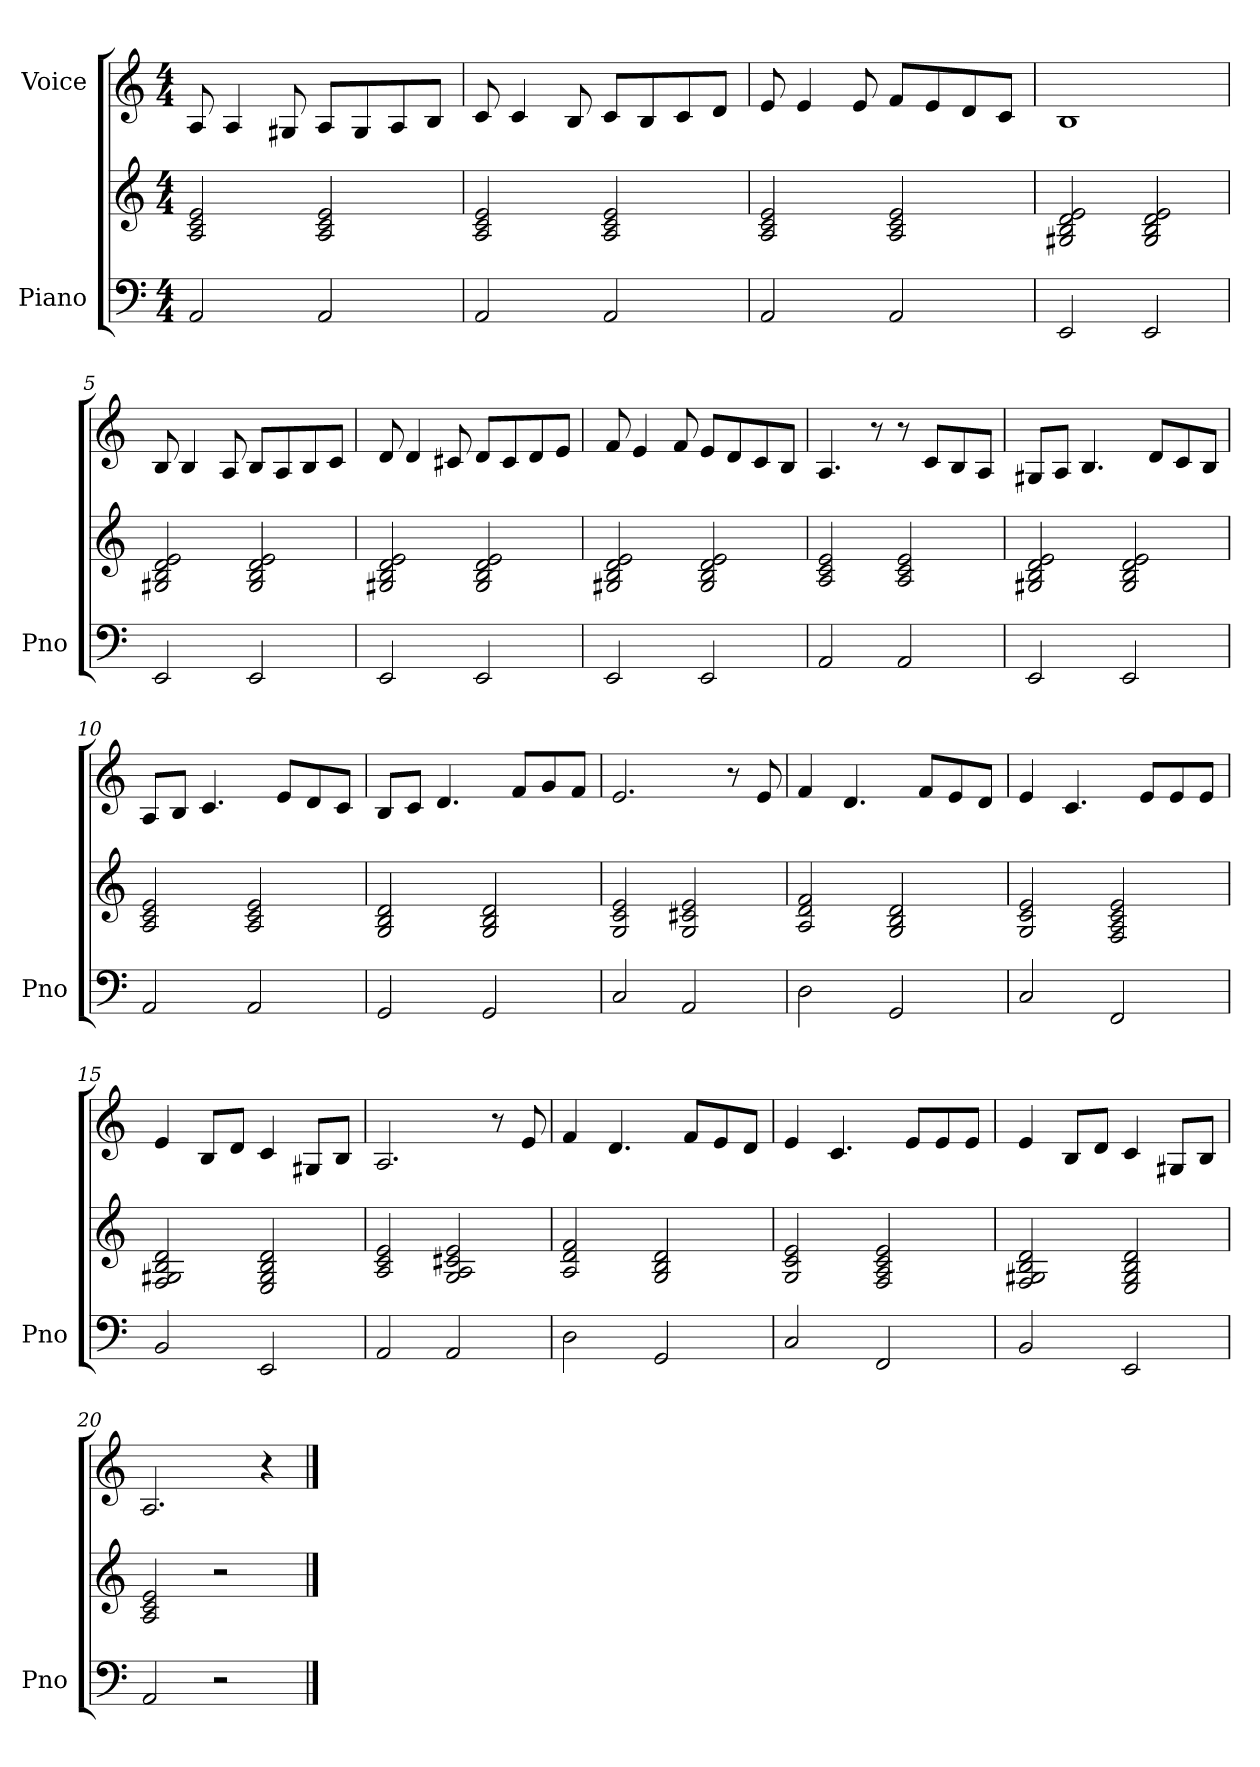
**kern	**kern	**kern
*part2	*part2	*part1
*staff3	*staff2	*staff1
*I"Piano	*	*I"Voice
*I'Pno	*	*
*clefF4	*clefG2	*clefG2
*k[]	*k[]	*k[]
*M4/4	*M4/4	*M4/4
=1	=1	=1
2AA/	2A/ 2c/ 2e/	8A/
.	.	4A/
.	.	8G#X/
2AA/	2A/ 2c/ 2e/	8A/L
.	.	8G#/
.	.	8A/
.	.	8B/J
=2	=2	=2
2AA/	2A/ 2c/ 2e/	8c/
.	.	4c/
.	.	8B/
2AA/	2A/ 2c/ 2e/	8c/L
.	.	8B/
.	.	8c/
.	.	8d/J
=3	=3	=3
2AA/	2A/ 2c/ 2e/	8e/
.	.	4e/
.	.	8e/
2AA/	2A/ 2c/ 2e/	8f/L
.	.	8e/
.	.	8d/
.	.	8c/J
=4	=4	=4
2EE/	2G#X/ 2B/ 2d/ 2e/	1B
2EE/	2G#/ 2B/ 2d/ 2e/	.
=5	=5	=5
2EE/	2G#X/ 2B/ 2d/ 2e/	8B/
.	.	4B/
.	.	8A/
2EE/	2G#/ 2B/ 2d/ 2e/	8B/L
.	.	8A/
.	.	8B/
.	.	8c/J
!!LO:LB:g=z
=6	=6	=6
2EE/	2G#X/ 2B/ 2d/ 2e/	8d/
.	.	4d/
.	.	8c#X/
2EE/	2G#/ 2B/ 2d/ 2e/	8d/L
.	.	8c#/
.	.	8d/
.	.	8e/J
=7	=7	=7
2EE/	2G#X/ 2B/ 2d/ 2e/	8f/
.	.	4e/
.	.	8f/
2EE/	2G#/ 2B/ 2d/ 2e/	8e/L
.	.	8d/
.	.	8c/
.	.	8B/J
=8	=8	=8
2AA/	2A/ 2c/ 2e/	4.A/
.	.	8r
2AA/	2A/ 2c/ 2e/	8r
.	.	8c/L
.	.	8B/
.	.	8A/J
=9	=9	=9
2EE/	2G#X/ 2B/ 2d/ 2e/	8G#X/L
.	.	8A/J
.	.	4.B/
2EE/	2G#/ 2B/ 2d/ 2e/	.
.	.	8d/L
.	.	8c/
.	.	8B/J
=10	=10	=10
2AA/	2A/ 2c/ 2e/	8A/L
.	.	8B/J
.	.	4.c/
2AA/	2A/ 2c/ 2e/	.
.	.	8e/L
.	.	8d/
.	.	8c/J
!!LO:LB:g=z
=11	=11	=11
2GG/	2G/ 2B/ 2d/	8B/L
.	.	8c/J
.	.	4.d/
2GG/	2G/ 2B/ 2d/	.
.	.	8f/L
.	.	8g/
.	.	8f/J
=12	=12	=12
2C/	2G/ 2c/ 2e/	2.e/
2AA/	2G/ 2c#X/ 2e/	.
.	.	8r
.	.	8e/
=13	=13	=13
2D\	2A/ 2d/ 2f/	4f/
.	.	4.d/
2GG/	2G/ 2B/ 2d/	.
.	.	8f/L
.	.	8e/
.	.	8d/J
=14	=14	=14
2C/	2G/ 2c/ 2e/	4e/
.	.	4.c/
2FF/	2F/ 2A/ 2c/ 2e/	.
.	.	8e/L
.	.	8e/
.	.	8e/J
=15	=15	=15
2BB/	2F/ 2G#X/ 2B/ 2d/	4e/
.	.	8B/L
.	.	8d/J
2EE/	2E/ 2G#/ 2B/ 2d/	4c/
.	.	8G#X/L
.	.	8B/J
=16	=16	=16
2AA/	2A/ 2c/ 2e/	2.A/
2AA/	2G/ 2A/ 2c#X/ 2e/	.
.	.	8r
.	.	8e/
!!LO:LB:g=z
=17	=17	=17
2D\	2A/ 2d/ 2f/	4f/
.	.	4.d/
2GG/	2G/ 2B/ 2d/	.
.	.	8f/L
.	.	8e/
.	.	8d/J
=18	=18	=18
2C/	2G/ 2c/ 2e/	4e/
.	.	4.c/
2FF/	2F/ 2A/ 2c/ 2e/	.
.	.	8e/L
.	.	8e/
.	.	8e/J
=19	=19	=19
2BB/	2F/ 2G#X/ 2B/ 2d/	4e/
.	.	8B/L
.	.	8d/J
2EE/	2E/ 2G#/ 2B/ 2d/	4c/
.	.	8G#X/L
.	.	8B/J
=20	=20	=20
2AA/	2A/ 2c/ 2e/	2.A/
2r	2r	.
.	.	4r
==	==	==
*-	*-	*-
